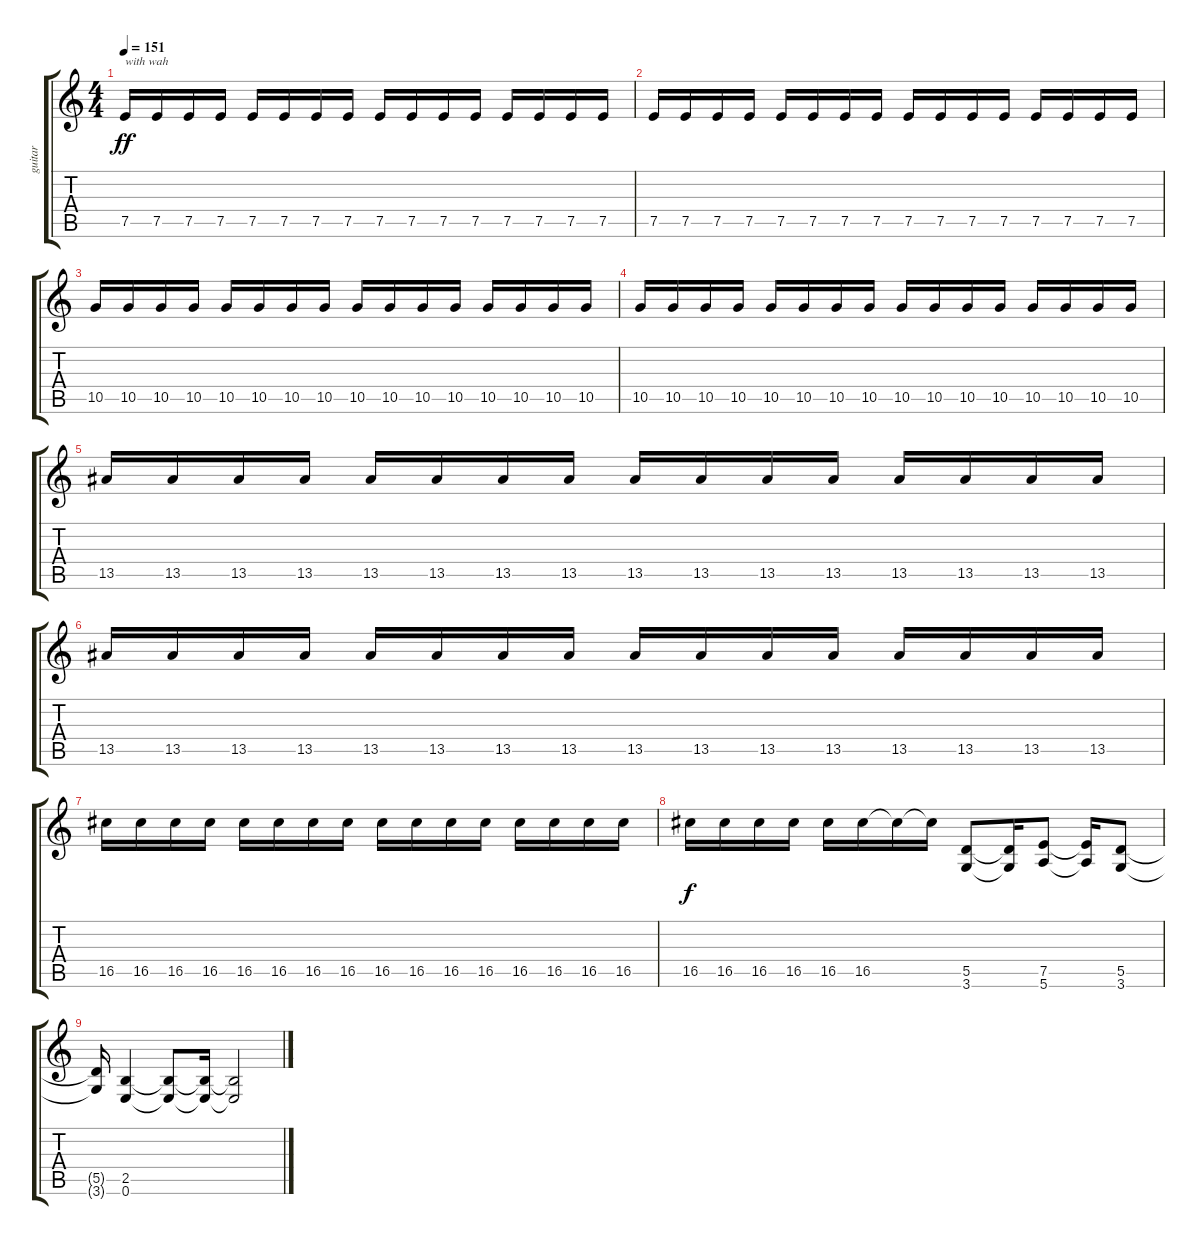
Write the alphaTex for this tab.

\track ("guitar" "guitar") {instrument overdrivenguitar}
\staff {score tabs}
\tuning (E4 B3 G3 D3 A2 E2) {hide}
\ts (4 4)
\tempo 151
\clef g2
\ks c
7.5.16{txt "with wah" dy ff} 7.5.16 7.5.16 7.5.16 7.5.16 7.5.16 7.5.16 7.5.16 7.5.16 7.5.16 7.5.16 7.5.16 7.5.16 7.5.16 7.5.16 7.5.16 |
7.5.16 7.5.16 7.5.16 7.5.16 7.5.16 7.5.16 7.5.16 7.5.16 7.5.16 7.5.16 7.5.16 7.5.16 7.5.16 7.5.16 7.5.16 7.5.16 |
10.5.16 10.5.16 10.5.16 10.5.16 10.5.16 10.5.16 10.5.16 10.5.16 10.5.16 10.5.16 10.5.16 10.5.16 10.5.16 10.5.16 10.5.16 10.5.16 |
10.5.16 10.5.16 10.5.16 10.5.16 10.5.16 10.5.16 10.5.16 10.5.16 10.5.16 10.5.16 10.5.16 10.5.16 10.5.16 10.5.16 10.5.16 10.5.16 |
13.5.16 13.5.16 13.5.16 13.5.16 13.5.16 13.5.16 13.5.16 13.5.16 13.5.16 13.5.16 13.5.16 13.5.16 13.5.16 13.5.16 13.5.16 13.5.16 |
13.5.16 13.5.16 13.5.16 13.5.16 13.5.16 13.5.16 13.5.16 13.5.16 13.5.16 13.5.16 13.5.16 13.5.16 13.5.16 13.5.16 13.5.16 13.5.16 |
16.5.16 16.5.16 16.5.16 16.5.16 16.5.16 16.5.16 16.5.16 16.5.16 16.5.16 16.5.16 16.5.16 16.5.16 16.5.16 16.5.16 16.5.16 16.5.16 |
16.5.16{dy f} 16.5.16 16.5.16 16.5.16 16.5.16 16.5.16 16.5{t}.16 16.5{t}.16 (5.5 3.6).8 (5.5{t} 3.6{t}).16 (7.5 5.6).8 (7.5{t} 5.6{t}).16 (5.5 3.6).8 |
(5.5{t} 3.6{t}).16 (2.5 0.6).4 (2.5{t} 0.6{t}).8 (2.5{t} 0.6{t}).16 (2.5{t} 0.6{t}).2
